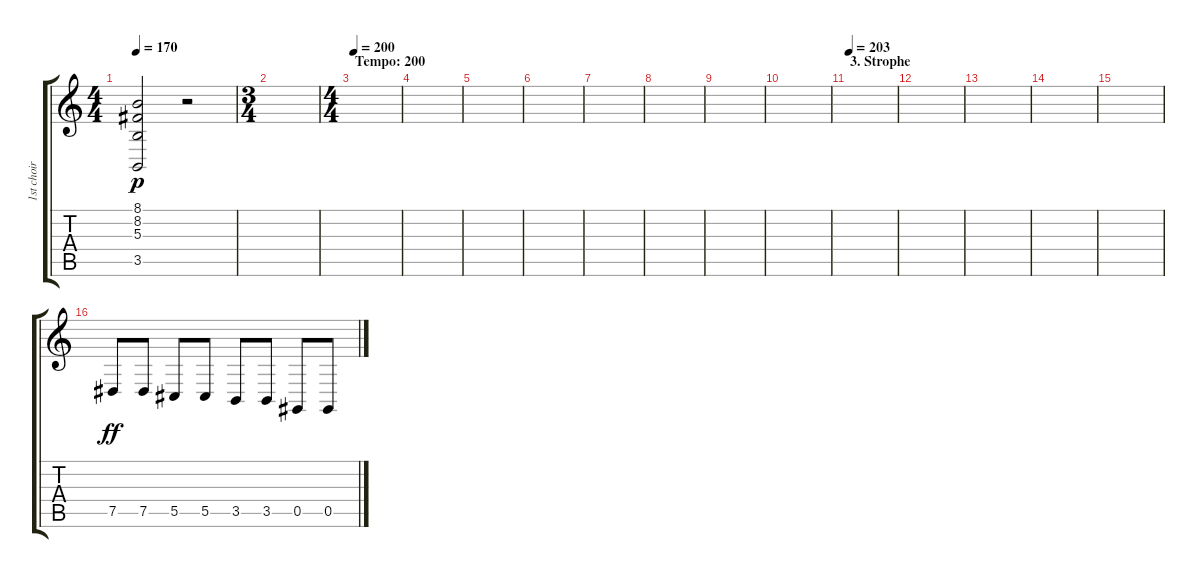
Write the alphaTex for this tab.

\track ("1st choir" "1st choir") {instrument choiraahs}
\staff {score tabs}
\tuning (Eb4 Bb3 Gb3 Db3 Ab2 Eb2) {hide}
\ts (4 4)
\tempo 170
\clef g2
\ks c
(8.1 8.2 5.3 3.5).2{dy p} r.2 |
\ts (3 4)
|
\ts (4 4)
\section ("" "Tempo: 200")
\tempo 200
|
|
|
|
|
|
|
|
\section ("" "3. Strophe")
\tempo 203
|
|
|
|
|
7.5.8{dy ff} 7.5.8 5.5.8 5.5.8 3.5.8 3.5.8 0.5.8 0.5.8
